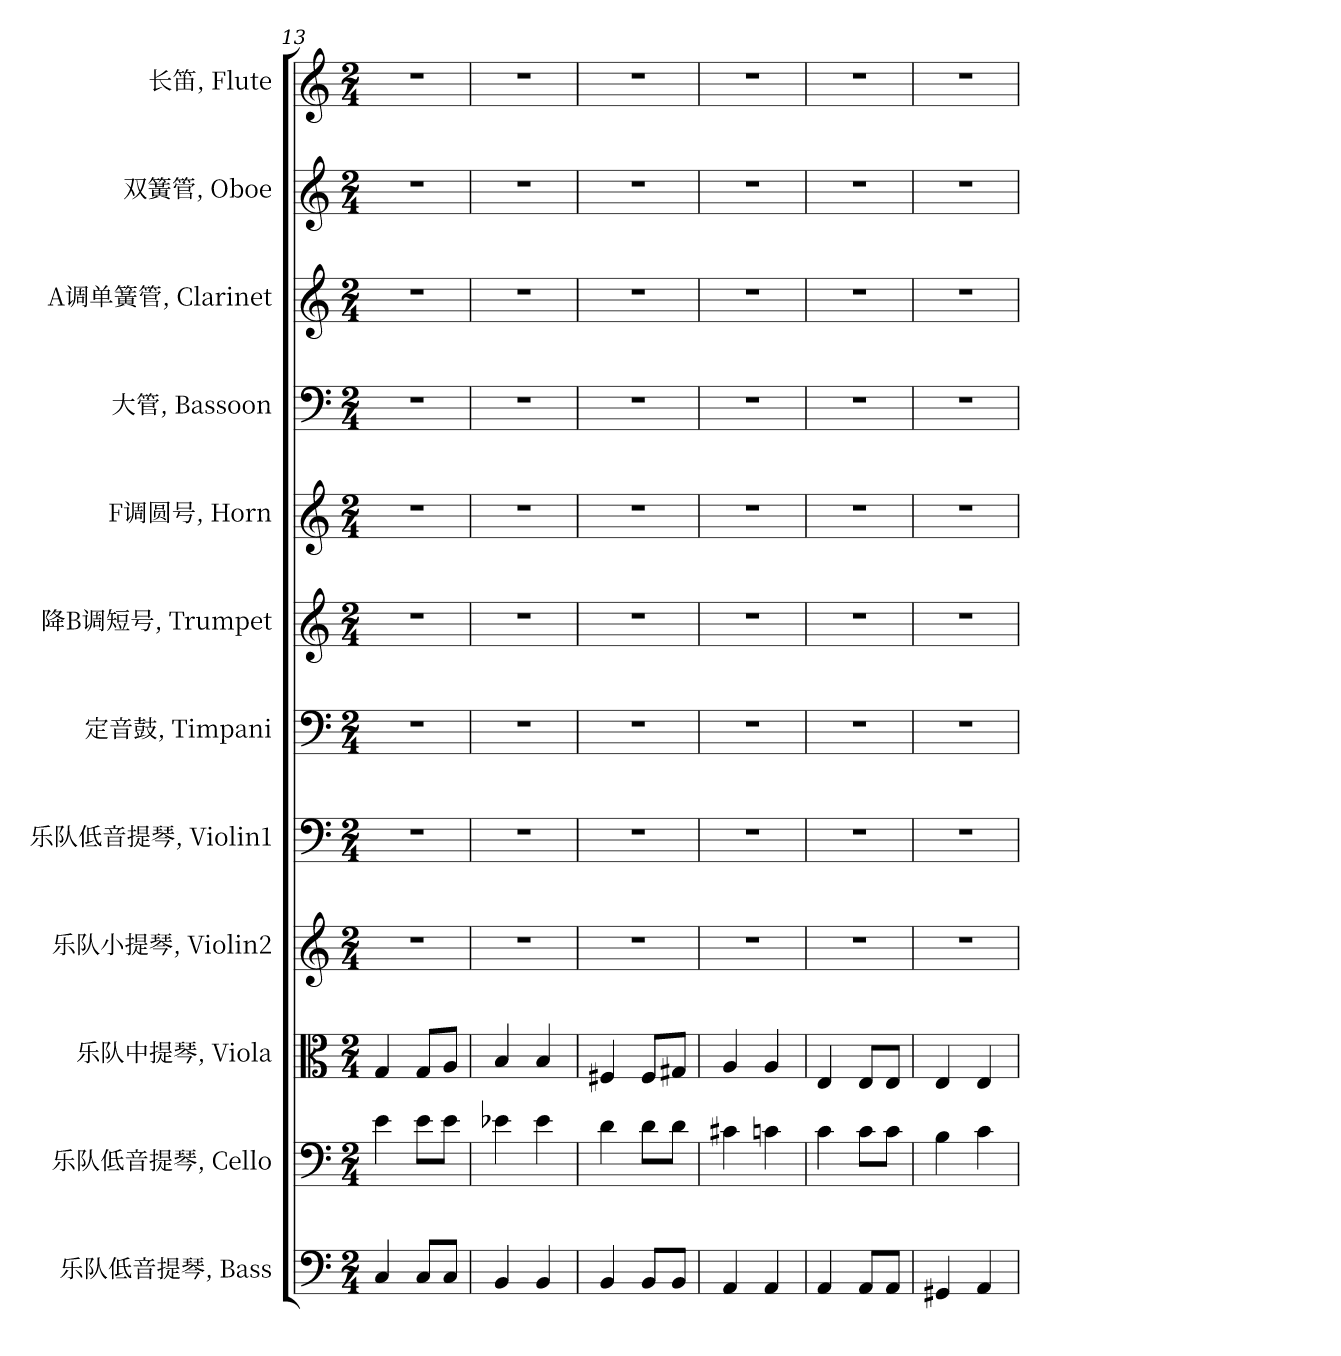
**kern	**kern	**kern	**kern	**kern	**kern	**kern	**kern	**kern	**kern	**kern	**kern
*part12	*part11	*part10	*part9	*part8	*part7	*part6	*part5	*part4	*part3	*part2	*part1
*staff12	*staff11	*staff10	*staff9	*staff8	*staff7	*staff6	*staff5	*staff4	*staff3	*staff2	*staff1
*I"乐队低音提琴, Bass	*I"乐队低音提琴, Cello	*I"乐队中提琴, Viola	*I"乐队小提琴, Violin2	*I"乐队低音提琴, Violin1	*I"定音鼓, Timpani	*I"降B调短号, Trumpet	*I"F调圆号, Horn	*I"大管, Bassoon	*I"A调单簧管, Clarinet	*I"双簧管, Oboe	*I"长笛, Flute
*	*	*	*	*	*I'Timp.	*	*I'F Hn.	*I'Bsn.	*I'A Cl.	*I'Ob.	*I'Fl.
*clefF4	*clefF4	*clefC3	*clefG2	*clefF4	*clefF4	*clefG2	*clefG2	*clefF4	*clefG2	*clefG2	*clefG2
*ITrd7c12	*ITrd7c12	*	*	*ITrd7c12	*	*ITrd1c2	*ITrd4c7	*	*ITrd2c3	*	*
*k[]	*k[]	*k[]	*k[]	*k[]	*k[]	*k[b-e-]	*k[b-]	*k[]	*k[f#c#g#]	*k[]	*k[]
*M2/4	*M2/4	*M2/4	*M2/4	*M2/4	*M2/4	*M2/4	*M2/4	*M2/4	*M2/4	*M2/4	*M2/4
=13	=13	=13	=13	=13	=13	=13	=13	=13	=13	=13	=13
4CC/	4E\	4G/	2r	2r	2r	2r	2r	2r	2r	2r	2r
8CC/L	8E\L	8G/L	.	.	.	.	.	.	.	.	.
8CC/J	8E\J	8A/J	.	.	.	.	.	.	.	.	.
=14	=14	=14	=14	=14	=14	=14	=14	=14	=14	=14	=14
4BBB/	4E-X\	4B/	2r	2r	2r	2r	2r	2r	2r	2r	2r
4BBB/	4E-\	4B/	.	.	.	.	.	.	.	.	.
=15	=15	=15	=15	=15	=15	=15	=15	=15	=15	=15	=15
4BBB/	4D\	4F#X/	2r	2r	2r	2r	2r	2r	2r	2r	2r
8BBB/L	8D\L	8F#/L	.	.	.	.	.	.	.	.	.
8BBB/J	8D\J	8G#X/J	.	.	.	.	.	.	.	.	.
=16	=16	=16	=16	=16	=16	=16	=16	=16	=16	=16	=16
4AAA/	4C#X\	4A/	2r	2r	2r	2r	2r	2r	2r	2r	2r
4AAA/	4Cn\	4A/	.	.	.	.	.	.	.	.	.
!!LO:PB:g=z
=17	=17	=17	=17	=17	=17	=17	=17	=17	=17	=17	=17
4AAA/	4C\	4E/	2r	2r	2r	2r	2r	2r	2r	2r	2r
8AAA/L	8C\L	8E/L	.	.	.	.	.	.	.	.	.
8AAA/J	8C\J	8E/J	.	.	.	.	.	.	.	.	.
=18	=18	=18	=18	=18	=18	=18	=18	=18	=18	=18	=18
4GGG#X/	4BB\	4E/	2r	2r	2r	2r	2r	2r	2r	2r	2r
4AAA/	4C\	4E/	.	.	.	.	.	.	.	.	.
=	=	=	=	=	=	=	=	=	=	=	=
*-	*-	*-	*-	*-	*-	*-	*-	*-	*-	*-	*-
